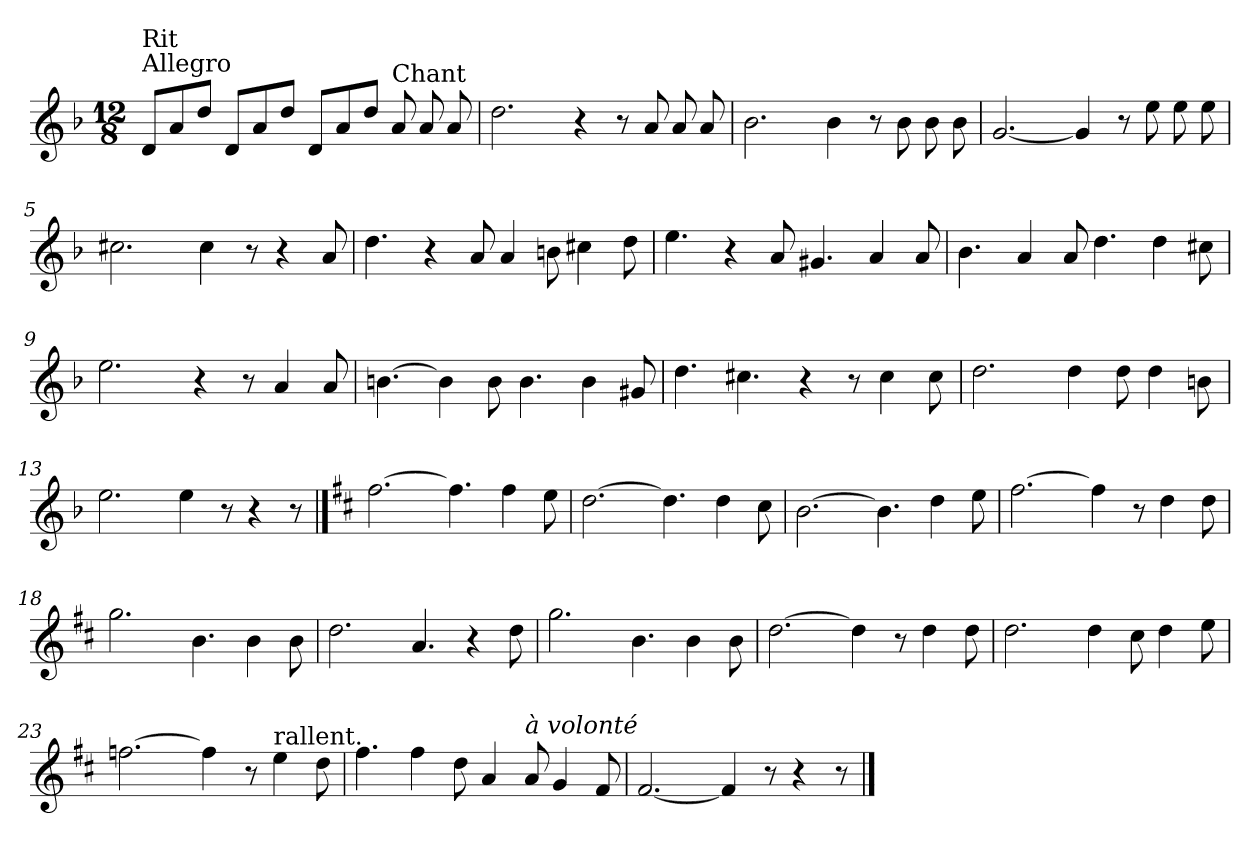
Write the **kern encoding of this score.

**kern
*part1
*staff1
*clefG2
*k[b-]
*F:
*M12/8
=1
!LO:TX:a:t=Allegro
!LO:TX:a:t=Rit
8d/L
8a/
8dd/J
8d/L
8a/
8dd/J
8d/L
8a/
8dd/J
!LO:TX:a:t=Chant
8a/
8a/
8a/
=2
2.dd\
4r
8r
8a/
8a/
8a/
=3
2.b-\
4b-\
8r
8b-\
8b-\
8b-\
!!LO:LB:g=z
=4
[2.g/
4g/]
8r
8ee\
8ee\
8ee\
=5
2.cc#X\
4cc#\
8r
4r
8a/
=6
4.dd\
4r
8a/
4a/
8bn\
4cc#X\
8dd\
=7
4.ee\
4r
8a/
4.g#X/
4a/
8a/
!!LO:LB:g=z
=8
4.b-\
4a/
8a/
4.dd\
4dd\
8cc#X\
=9
2.ee\
4r
8r
4a/
8a/
=10
[4.bn\
4b\]
8b\
4.b\
4b\
8g#X/
=11
4.dd\
4.cc#X\
4r
8r
4cc#\
8cc#\
!!LO:LB:g=z
=12
2.dd\
4dd\
8dd\
4dd\
8bn\
=13
2.ee\
4ee\
8r
4r
8r
==14
*k[f#c#]
[2.ff#\
4.ff#\]
4ff#\
8ee\
=15
[2.dd\
4.dd\]
4dd\
8cc#\
!!LO:LB:g=z
=16
[2.b\
4.b\]
4dd\
8ee\
=17
[2.ff#\
4ff#\]
8r
4dd\
8dd\
=18
2.gg\
4.b\
4b\
8b\
=19
2.dd\
4.a/
4r
8dd\
=20
2.gg\
4.b\
4b\
8b\
!!LO:LB:g=z
=21
[2.dd\
4dd\]
8r
4dd\
8dd\
=22
2.dd\
4dd\
8cc#\
4dd\
8ee\
=23
[2.ffn\
4ff\]
8r
!LO:TX:a:t=rallent.
4ee\
8dd\
=24
4.ff#\
4ff#\
8dd\
4a/
!LO:TX:a:i:t=à volonté
8a/
4g/
8f#/
!!LO:LB:g=z
=25
[2.f#/
4f#/]
8r
4r
8r
==
*-
